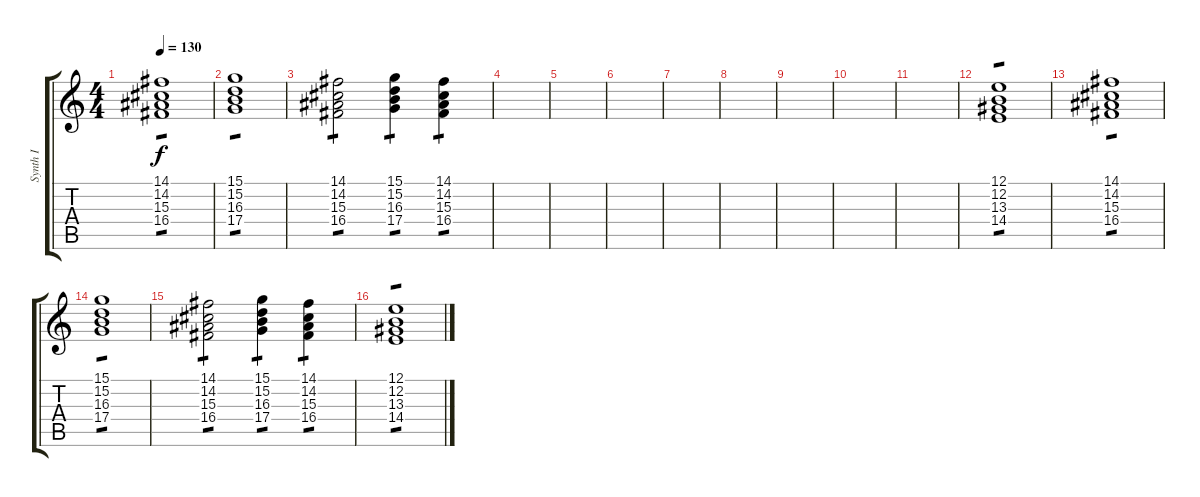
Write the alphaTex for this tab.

\track ("Synth I" "Synth I") {instrument applause}
\staff {score tabs}
\tuning (E4 B3 G3 D3 A2 E2) {hide}
\ts (4 4)
\tempo 130
\clef g2
\ks c
(14.1 14.2 15.3 16.4).1{tp 1 dy f} |
(15.1 15.2 16.3 17.4).1{tp 1} |
(14.1 14.2 15.3 16.4).2{tp 1} (15.1 15.2 16.3 17.4).4{tp 1} (14.1 14.2 15.3 16.4).4{tp 1} |
|
|
|
|
|
|
|
|
(12.1 12.2 13.3 14.4).1{tp 1} |
(14.1 14.2 15.3 16.4).1{tp 1} |
(15.1 15.2 16.3 17.4).1{tp 1} |
(14.1 14.2 15.3 16.4).2{tp 1} (15.1 15.2 16.3 17.4).4{tp 1} (14.1 14.2 15.3 16.4).4{tp 1} |
(12.1 12.2 13.3 14.4).1{tp 1}
